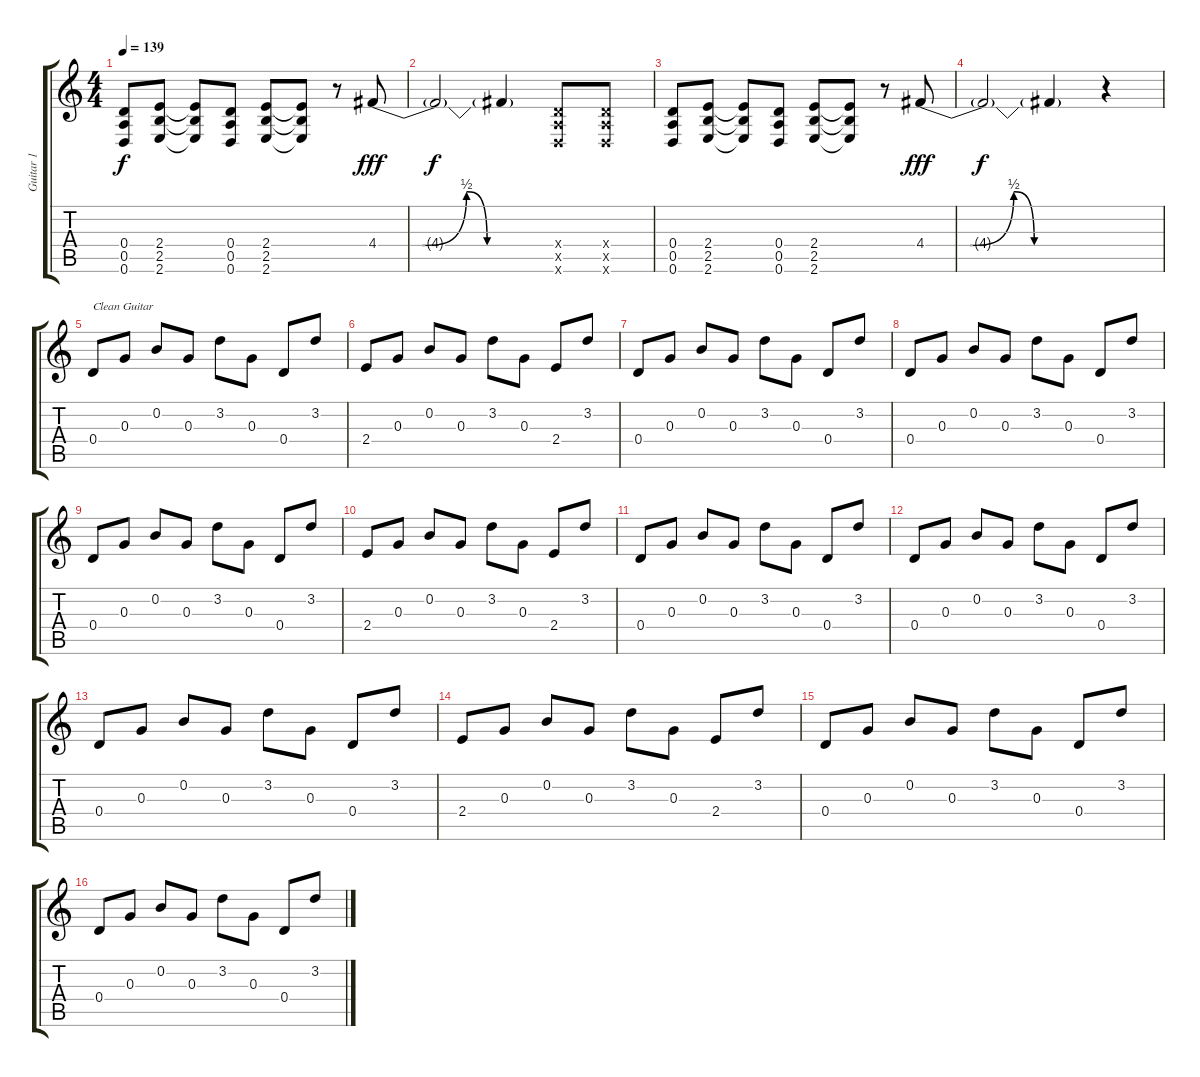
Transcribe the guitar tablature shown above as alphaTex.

\track ("Guitar 1" "Guitar 1") {instrument electricguitarclean}
\staff {score tabs}
\tuning (E4 B3 G3 D3 A2 D2) {hide}
\ts (4 4)
\tempo 139
\clef g2
\ks c
(0.4 0.5 0.6).8{dy f} (2.4 2.5 2.6).8 (2.4{t} 2.5{t} 2.6{t}).8 (0.4 0.5 0.6).8 (2.4 2.5 2.6).8 (2.4{t} 2.5{t} 2.6{t}).8 r.8 4.4{be (custom 0 0 15 0 30 2 37 0 50 0 60 0)}.8{dy fff} |
4.4{t}.2{dy f} 4.4{t}.4 (0.4{x} 0.5{x} 0.6{x}).8 (0.4{x} 0.5{x} 0.6{x}).8 |
(0.4 0.5 0.6).8 (2.4 2.5 2.6).8 (2.4{t} 2.5{t} 2.6{t}).8 (0.4 0.5 0.6).8 (2.4 2.5 2.6).8 (2.4{t} 2.5{t} 2.6{t}).8 r.8 4.4{be (custom 0 0 15 0 30 2 37 0 50 0 60 0)}.8{dy fff} |
4.4{t}.2{dy f} 4.4{t}.4 r.4 |
0.4.8{txt "Clean Guitar" instrument electricguitarclean} 0.3.8 0.2.8 0.3.8 3.2.8 0.3.8 0.4.8 3.2.8 |
2.4.8 0.3.8 0.2.8 0.3.8 3.2.8 0.3.8 2.4.8 3.2.8 |
0.4.8 0.3.8 0.2.8 0.3.8 3.2.8 0.3.8 0.4.8 3.2.8 |
0.4.8 0.3.8 0.2.8 0.3.8 3.2.8 0.3.8 0.4.8 3.2.8 |
0.4.8 0.3.8 0.2.8 0.3.8 3.2.8 0.3.8 0.4.8 3.2.8 |
2.4.8 0.3.8 0.2.8 0.3.8 3.2.8 0.3.8 2.4.8 3.2.8 |
0.4.8 0.3.8 0.2.8 0.3.8 3.2.8 0.3.8 0.4.8 3.2.8 |
0.4.8 0.3.8 0.2.8 0.3.8 3.2.8 0.3.8 0.4.8 3.2.8 |
0.4.8 0.3.8 0.2.8 0.3.8 3.2.8 0.3.8 0.4.8 3.2.8 |
2.4.8 0.3.8 0.2.8 0.3.8 3.2.8 0.3.8 2.4.8 3.2.8 |
0.4.8 0.3.8 0.2.8 0.3.8 3.2.8 0.3.8 0.4.8 3.2.8 |
0.4.8 0.3.8 0.2.8 0.3.8 3.2.8 0.3.8 0.4.8 3.2.8
